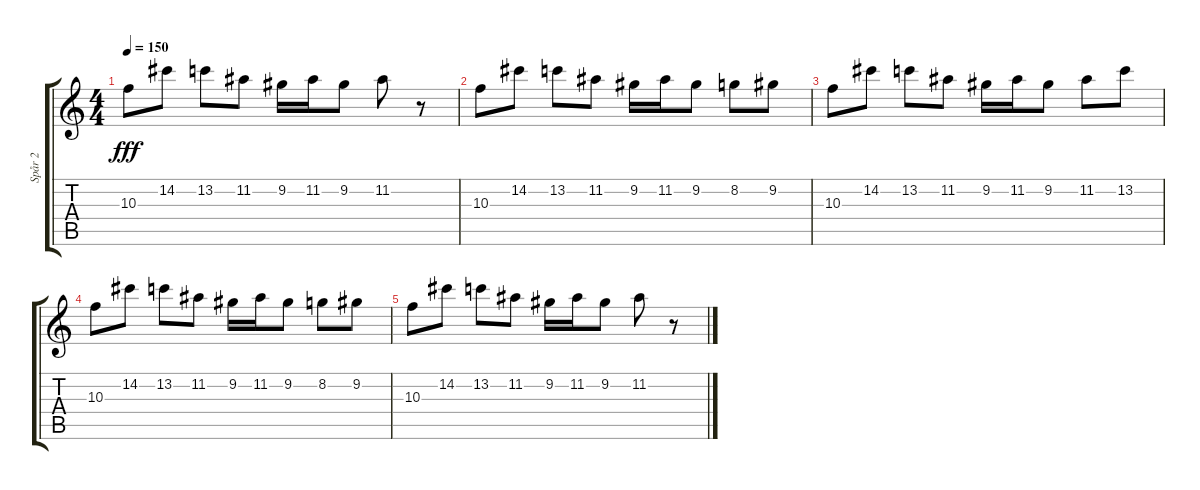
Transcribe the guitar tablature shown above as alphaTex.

\track ("Spår 2" "Spår 2") {instrument distortionguitar}
\staff {score tabs}
\tuning (E4 B3 G3 D3 A2 E2) {hide}
\ts (4 4)
\tempo 150
\clef g2
\ks c
10.3.8{dy fff} 14.2.8 13.2.8 11.2.8 9.2.16 11.2.16 9.2.8 11.2.8 r.8 |
10.3.8 14.2.8 13.2.8 11.2.8 9.2.16 11.2.16 9.2.8 8.2.8 9.2.8 |
10.3.8 14.2.8 13.2.8 11.2.8 9.2.16 11.2.16 9.2.8 11.2.8 13.2.8 |
10.3.8 14.2.8 13.2.8 11.2.8 9.2.16 11.2.16 9.2.8 8.2.8 9.2.8 |
10.3.8 14.2.8 13.2.8 11.2.8 9.2.16 11.2.16 9.2.8 11.2.8 r.8
